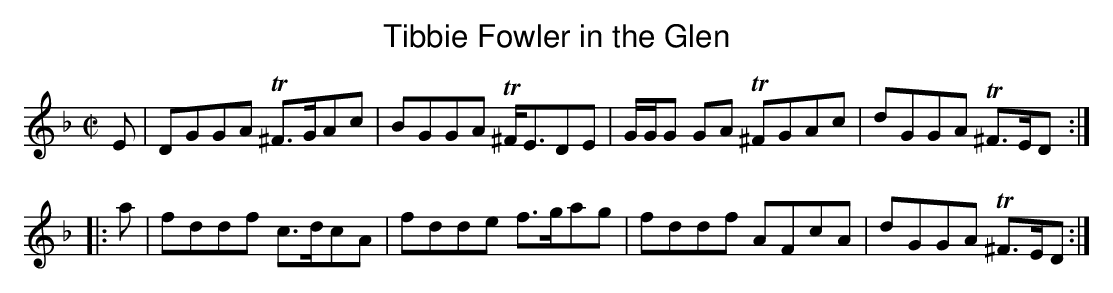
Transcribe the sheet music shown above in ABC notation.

X:1
T:Tibbie Fowler in the Glen
M:C|
L:1/8
K:Gdor
E|DGGA T^F>GAc|BGGA T^F<EDE|G/G/G GA T^FGAc|dGGA T^F>ED:|
|:a|fddf c>dcA|fdde f>gag|fddf AFcA|dGGA T^F>ED:|]
